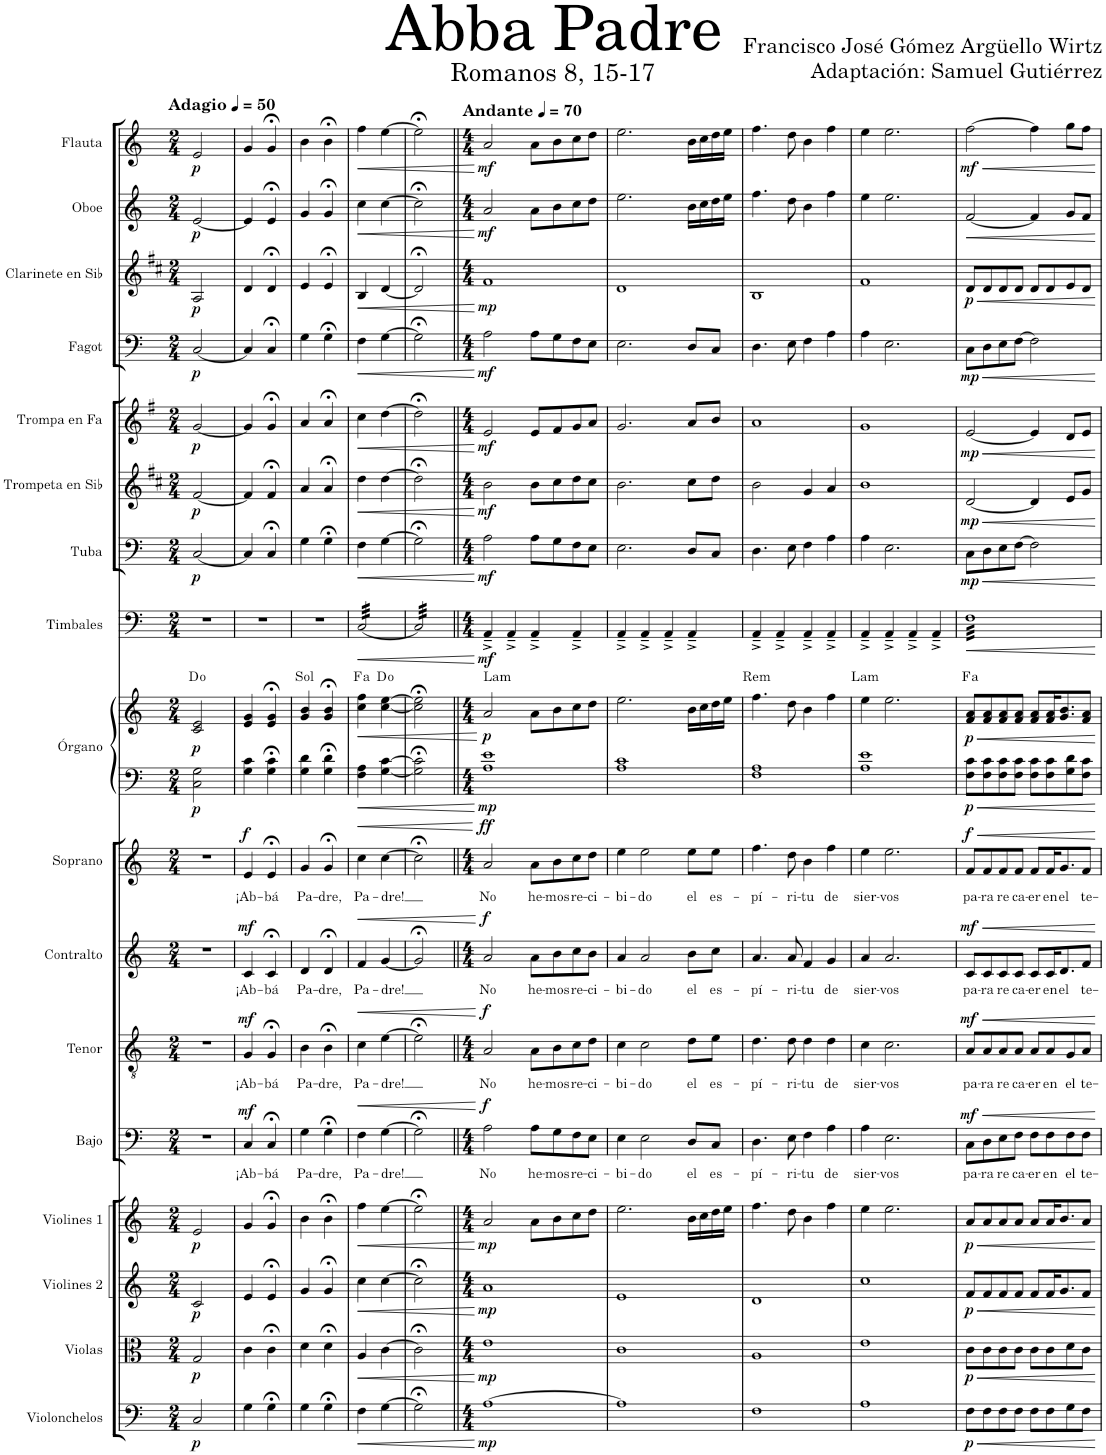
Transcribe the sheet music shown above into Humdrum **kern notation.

**kern	**dynam	**kern	**dynam	**kern	**dynam	**kern	**dynam	**kern	**text	**dynam	**kern	**text	**dynam	**kern	**text	**dynam	**kern	**text	**dynam	**kern	**kern	**dynam	**harte	**kern	**dynam	**kern	**dynam	**kern	**dynam	**kern	**dynam	**kern	**dynam	**kern	**dynam	**kern	**dynam	**kern	**dynam
*part17	*part17	*part16	*part16	*part15	*part15	*part14	*part14	*part13	*part13	*part13	*part12	*part12	*part12	*part11	*part11	*part11	*part10	*part10	*part10	*part9	*part9	*part9	*part9	*part8	*part8	*part7	*part7	*part6	*part6	*part5	*part5	*part4	*part4	*part3	*part3	*part2	*part2	*part1	*part1
*staff18	*staff18	*staff17	*staff17	*staff16	*staff16	*staff15	*staff15	*staff14	*staff14	*staff14	*staff13	*staff13	*staff13	*staff12	*staff12	*staff12	*staff11	*staff11	*staff11	*staff10	*staff9	*staff9/10	*	*staff8	*staff8	*staff7	*staff7	*staff6	*staff6	*staff5	*staff5	*staff4	*staff4	*staff3	*staff3	*staff2	*staff2	*staff1	*staff1
*I"Violonchelos	*	*I"Violas	*	*I"Violines 2	*	*I"Violines 1	*	*I"Bajo	*	*	*I"Tenor	*	*	*I"Contralto	*	*	*I"Soprano	*	*	*I"Órgano	*	*	*	*I"Timbales	*	*I"Tuba	*	*I"Trompeta en Sib	*	*I"Trompa en Fa	*	*I"Fagot	*	*I"Clarinete en Sib	*	*I"Oboe	*	*I"Flauta	*
*I'Vcs.	*	*I'Vlas.	*	*I'Vlns. 2	*	*I'Vlns. 1	*	*I'B.	*	*	*I'T.	*	*	*I'C.	*	*	*I'S.	*	*	*	*	*	*	*I'Timb.	*	*I'Tba.	*	*I'Tpt. en Sib	*	*	*	*I'Fg.	*	*I'Cl. en Sib	*	*I'Ob.	*	*I'Fl.	*
*clefF4	*	*clefC3	*	*clefG2	*	*clefG2	*	*clefF4	*	*	*clefGv2	*	*	*clefG2	*	*	*clefG2	*	*	*clefF4	*clefG2	*	*	*clefF4	*	*clefF4	*	*clefG2	*	*clefG2	*	*clefF4	*	*clefG2	*	*clefG2	*	*clefG2	*
*	*	*	*	*	*	*	*	*	*	*	*	*	*	*	*	*	*	*	*	*	*	*	*	*	*	*	*	*Trd1c2	*	*Trd4c7	*	*	*	*Trd1c2	*	*	*	*	*
*k[]	*	*k[]	*	*k[]	*	*k[]	*	*k[]	*	*	*k[]	*	*	*k[]	*	*	*k[]	*	*	*k[]	*k[]	*	*	*k[]	*	*k[]	*	*k[f#c#]	*	*k[f#]	*	*k[]	*	*k[f#c#]	*	*k[]	*	*k[]	*
*M2/4	*	*M2/4	*	*M2/4	*	*M2/4	*	*M2/4	*	*	*M2/4	*	*	*M2/4	*	*	*M2/4	*	*	*M2/4	*M2/4	*	*	*M2/4	*	*M2/4	*	*M2/4	*	*M2/4	*	*M2/4	*	*M2/4	*	*M2/4	*	*M2/4	*
*MM50	*	*MM50	*	*MM50	*	*MM50	*	*MM50	*	*	*MM50	*	*	*MM50	*	*	*MM50	*	*	*MM50	*MM50	*	*	*MM50	*	*MM50	*	*MM50	*	*MM50	*	*MM50	*	*MM50	*	*MM50	*	*MM50	*
=1	=1	=1	=1	=1	=1	=1	=1	=1	=1	=1	=1	=1	=1	=1	=1	=1	=1	=1	=1	=1	=1	=1	=1	=1	=1	=1	=1	=1	=1	=1	=1	=1	=1	=1	=1	=1	=1	=1	=1
!	!	!	!	!	!	!	!	!	!	!	!	!	!	!	!	!	!	!	!	!	!	!	!	!	!	!	!	!	!	!	!	!	!	!	!	!	!	!LO:TX:a:B:t=Adagio	!
!	!LO:DY:b	!	!LO:DY:b	!	!LO:DY:b	!	!LO:DY:b	!	!	!	!	!	!	!	!	!	!	!	!	!	!	!LO:DY:b=2	!	!	!	!	!	!	!	!	!	!	!	!	!	!	!	!	!
!	!	!	!	!	!	!	!	!	!	!	!	!	!	!	!	!	!	!	!	!	!	!LO:DY:n=1:b	!	!	!	!	!LO:DY:b	!	!LO:DY:b	!	!LO:DY:b	!	!LO:DY:b	!	!LO:DY:b	!	!LO:DY:b	!	!LO:DY:b
2C/	p	2G/	p	2c/	p	2e/	p	2r	.	.	2r	.	.	2r	.	.	2r	.	.	2C\ 2G\	2c/ 2e/	p p	D:dim	2r	.	[2C/	p	[2f#/	p	[2g/	p	[2C/	p	2A/	p	[2e/	p	2e/	p
=2	=2	=2	=2	=2	=2	=2	=2	=2	=2	=2	=2	=2	=2	=2	=2	=2	=2	=2	=2	=2	=2	=2	=2	=2	=2	=2	=2	=2	=2	=2	=2	=2	=2	=2	=2	=2	=2	=2	=2
!	!	!	!	!	!	!	!	!	!LO:LY:b	!LO:DY:a	!	!LO:LY:b	!LO:DY:a	!	!LO:LY:b	!LO:DY:a	!	!LO:LY:b	!LO:DY:a	!	!	!	!	!	!	!	!	!	!	!	!	!	!	!	!	!	!	!	!
4G\	.	4c\	.	4e/	.	4g/	.	4C/	¡Ab-	mf	4G/	¡Ab-	mf	4c/	¡Ab-	mf	4e/	¡Ab-	f	4G\ 4c\	4e/ 4g/	.	.	2r	.	4C/]	.	4f#/]	.	4g/]	.	4C/]	.	4d/	.	4e/]	.	4g/	.
!	!	!	!	!	!	!	!	!	!LO:LY:b	!	!	!LO:LY:b	!	!	!LO:LY:b	!	!	!LO:LY:b	!	!	!	!	!	!	!	!	!	!	!	!	!	!	!	!	!	!	!	!	!
4G;<\	.	4c;<\	.	4e;</	.	4g;</	.	4C;</	-bá	.	4G;</	-bá	.	4c;</	-bá	.	4e;</	-bá	.	4G\;< 4c\;<	4e/;< 4g/;<	.	.	.	.	4C;</	.	4f#;</	.	4g;</	.	4C;</	.	4d;</	.	4e;</	.	4g;</	.
=3	=3	=3	=3	=3	=3	=3	=3	=3	=3	=3	=3	=3	=3	=3	=3	=3	=3	=3	=3	=3	=3	=3	=3	=3	=3	=3	=3	=3	=3	=3	=3	=3	=3	=3	=3	=3	=3	=3	=3
!	!	!	!	!	!	!	!	!	!LO:LY:b	!	!	!LO:LY:b	!	!	!LO:LY:b	!	!	!LO:LY:b	!	!	!	!	!LO:H:kt=Sol	!	!	!	!	!	!	!	!	!	!	!	!	!	!	!	!
4G\	.	4d\	.	4g/	.	4b\	.	4G\	Pa-	.	4B\	Pa-	.	4d/	Pa-	.	4g/	Pa-	.	4G\ 4d\	4g/ 4b/	.	N	2r	.	4G\	.	4a/	.	4a/	.	4G\	.	4e/	.	4g/	.	4b\	.
!	!	!	!	!	!	!	!	!	!LO:LY:b	!	!	!LO:LY:b	!	!	!LO:LY:b	!	!	!LO:LY:b	!	!	!	!	!	!	!	!	!	!	!	!	!	!	!	!	!	!	!	!	!
4G;<\	.	4d;<\	.	4g;</	.	4b;<\	.	4G;<\	-dre,	.	4B;<\	-dre,	.	4d;</	-dre,	.	4g;</	-dre,	.	4G\;< 4d\;<	4g/;< 4b/;<	.	.	.	.	4G;<\	.	4a;</	.	4a;</	.	4G;<\	.	4e;</	.	4g;</	.	4b;<\	.
=4	=4	=4	=4	=4	=4	=4	=4	=4	=4	=4	=4	=4	=4	=4	=4	=4	=4	=4	=4	=4	=4	=4	=4	=4	=4	=4	=4	=4	=4	=4	=4	=4	=4	=4	=4	=4	=4	=4	=4
!	!LO:HP:b	!	!LO:HP:b	!	!LO:HP:b	!	!LO:HP:b	!	!LO:LY:b	!LO:HP:b	!	!LO:LY:b	!LO:HP:b	!	!LO:LY:b	!LO:HP:b	!	!LO:LY:b	!LO:HP:b	!	!	!LO:HP:b	!LO:H:kt=a	!	!LO:HP:b	!	!LO:HP:b	!	!LO:HP:b	!	!LO:HP:b	!	!LO:HP:b	!	!LO:HP:b	!	!LO:HP:b	!	!LO:HP:b
*	*	*	*	*	*	*	*	*	*	*	*	*	*	*	*	*	*	*	*	*	*	*	*	*tremolo	*	*	*	*	*	*	*	*	*	*	*	*	*	*	*
4F\	<	4A/	<	4cc\	<	4ff\	<	4F\	Pa-	<	4c\	Pa-	<	4f/	Pa-	<	4cc\	Pa-	<	4F\ 4A\	4cc\ 4ff\	<	.	[32C/LLL	<	4F\	<	4dd\	<	4cc\	<	4F\	<	4B/	<	4cc\	<	4ff\	<
.	.	.	.	.	.	.	.	.	.	.	.	.	.	.	.	.	.	.	.	.	.	.	.	32C/	.	.	.	.	.	.	.	.	.	.	.	.	.	.	.
.	.	.	.	.	.	.	.	.	.	.	.	.	.	.	.	.	.	.	.	.	.	.	.	32C/	.	.	.	.	.	.	.	.	.	.	.	.	.	.	.
.	.	.	.	.	.	.	.	.	.	.	.	.	.	.	.	.	.	.	.	.	.	.	.	32C/	.	.	.	.	.	.	.	.	.	.	.	.	.	.	.
.	.	.	.	.	.	.	.	.	.	.	.	.	.	.	.	.	.	.	.	.	.	.	.	32C/	.	.	.	.	.	.	.	.	.	.	.	.	.	.	.
.	.	.	.	.	.	.	.	.	.	.	.	.	.	.	.	.	.	.	.	.	.	.	.	32C/	.	.	.	.	.	.	.	.	.	.	.	.	.	.	.
.	.	.	.	.	.	.	.	.	.	.	.	.	.	.	.	.	.	.	.	.	.	.	.	32C/	.	.	.	.	.	.	.	.	.	.	.	.	.	.	.
.	.	.	.	.	.	.	.	.	.	.	.	.	.	.	.	.	.	.	.	.	.	.	.	32C/	.	.	.	.	.	.	.	.	.	.	.	.	.	.	.
!	!	!	!	!	!	!	!	!	!LO:LY:b	!	!	!LO:LY:b	!	!	!LO:LY:b	!	!	!LO:LY:b	!	!	!	!	!	!	!	!	!	!	!	!	!	!	!	!	!	!	!	!	!
[4G\	.	[4c\	.	[4cc\	.	[4ee\	.	[4G\	-dre!	.	[4e\	-dre!	.	[4g/	-dre!	.	[4cc\	-dre!	.	[4G\ [4c\	[4cc\ [4ee\	.	D:dim	32C/	.	[4G\	.	[4dd\	.	[4dd\	.	[4G\	.	[4d/	.	[4cc\	.	[4ee\	.
.	.	.	.	.	.	.	.	.	.	.	.	.	.	.	.	.	.	.	.	.	.	.	.	32C/	.	.	.	.	.	.	.	.	.	.	.	.	.	.	.
.	.	.	.	.	.	.	.	.	.	.	.	.	.	.	.	.	.	.	.	.	.	.	.	32C/	.	.	.	.	.	.	.	.	.	.	.	.	.	.	.
.	.	.	.	.	.	.	.	.	.	.	.	.	.	.	.	.	.	.	.	.	.	.	.	32C/	.	.	.	.	.	.	.	.	.	.	.	.	.	.	.
.	.	.	.	.	.	.	.	.	.	.	.	.	.	.	.	.	.	.	.	.	.	.	.	32C/	.	.	.	.	.	.	.	.	.	.	.	.	.	.	.
.	.	.	.	.	.	.	.	.	.	.	.	.	.	.	.	.	.	.	.	.	.	.	.	32C/	.	.	.	.	.	.	.	.	.	.	.	.	.	.	.
.	.	.	.	.	.	.	.	.	.	.	.	.	.	.	.	.	.	.	.	.	.	.	.	32C/	.	.	.	.	.	.	.	.	.	.	.	.	.	.	.
.	.	.	.	.	.	.	.	.	.	.	.	.	.	.	.	.	.	.	.	.	.	.	.	32C/JJJ	.	.	.	.	.	.	.	.	.	.	.	.	.	.	.
=5	=5	=5	=5	=5	=5	=5	=5	=5	=5	=5	=5	=5	=5	=5	=5	=5	=5	=5	=5	=5	=5	=5	=5	=5	=5	=5	=5	=5	=5	=5	=5	=5	=5	=5	=5	=5	=5	=5	=5
2G;<\]	.	2c;<\]	.	2cc;<\]	.	2ee;<\]	.	2G;<\]	.	.	2e;<\]	.	.	2g;</]	.	.	2cc;<\]	.	.	2G\];< 2c\];<	2cc\];< 2ee\];<	.	.	32C/]LLL	.	2G;<\]	.	2dd;<\]	.	2dd;<\]	.	2G;<\]	.	2d;</]	.	2cc;<\]	.	2ee;<\]	.
.	.	.	.	.	.	.	.	.	.	.	.	.	.	.	.	.	.	.	.	.	.	.	.	32C/	.	.	.	.	.	.	.	.	.	.	.	.	.	.	.
.	.	.	.	.	.	.	.	.	.	.	.	.	.	.	.	.	.	.	.	.	.	.	.	32C/	.	.	.	.	.	.	.	.	.	.	.	.	.	.	.
.	.	.	.	.	.	.	.	.	.	.	.	.	.	.	.	.	.	.	.	.	.	.	.	32C/	.	.	.	.	.	.	.	.	.	.	.	.	.	.	.
.	.	.	.	.	.	.	.	.	.	.	.	.	.	.	.	.	.	.	.	.	.	.	.	32C/	.	.	.	.	.	.	.	.	.	.	.	.	.	.	.
.	.	.	.	.	.	.	.	.	.	.	.	.	.	.	.	.	.	.	.	.	.	.	.	32C/	.	.	.	.	.	.	.	.	.	.	.	.	.	.	.
.	.	.	.	.	.	.	.	.	.	.	.	.	.	.	.	.	.	.	.	.	.	.	.	32C/	.	.	.	.	.	.	.	.	.	.	.	.	.	.	.
.	.	.	.	.	.	.	.	.	.	.	.	.	.	.	.	.	.	.	.	.	.	.	.	32C/	.	.	.	.	.	.	.	.	.	.	.	.	.	.	.
.	.	.	.	.	.	.	.	.	.	.	.	.	.	.	.	.	.	.	.	.	.	.	.	32C/	.	.	.	.	.	.	.	.	.	.	.	.	.	.	.
.	.	.	.	.	.	.	.	.	.	.	.	.	.	.	.	.	.	.	.	.	.	.	.	32C/	.	.	.	.	.	.	.	.	.	.	.	.	.	.	.
.	.	.	.	.	.	.	.	.	.	.	.	.	.	.	.	.	.	.	.	.	.	.	.	32C/	.	.	.	.	.	.	.	.	.	.	.	.	.	.	.
.	.	.	.	.	.	.	.	.	.	.	.	.	.	.	.	.	.	.	.	.	.	.	.	32C/	.	.	.	.	.	.	.	.	.	.	.	.	.	.	.
.	.	.	.	.	.	.	.	.	.	.	.	.	.	.	.	.	.	.	.	.	.	.	.	32C/	.	.	.	.	.	.	.	.	.	.	.	.	.	.	.
.	.	.	.	.	.	.	.	.	.	.	.	.	.	.	.	.	.	.	.	.	.	.	.	32C/	.	.	.	.	.	.	.	.	.	.	.	.	.	.	.
.	.	.	.	.	.	.	.	.	.	.	.	.	.	.	.	.	.	.	.	.	.	.	.	32C/	.	.	.	.	.	.	.	.	.	.	.	.	.	.	.
.	.	.	.	.	.	.	.	.	.	.	.	.	.	.	.	.	.	.	.	.	.	.	.	32C/JJJ	.	.	.	.	.	.	.	.	.	.	.	.	.	.	.
*	*	*	*	*	*	*	*	*	*	*	*	*	*	*	*	*	*	*	*	*	*	*	*	*Xtremolo	*	*	*	*	*	*	*	*	*	*	*	*	*	*	*
.	[	.	[	.	[	.	[	.	.	[	.	.	[	.	.	[	.	.	[	.	.	[	.	.	[	.	[	.	[	.	[	.	[	.	[	.	[	.	[
=6||	=6||	=6||	=6||	=6||	=6||	=6||	=6||	=6||	=6||	=6||	=6||	=6||	=6||	=6||	=6||	=6||	=6||	=6||	=6||	=6||	=6||	=6||	=6||	=6||	=6||	=6||	=6||	=6||	=6||	=6||	=6||	=6||	=6||	=6||	=6||	=6||	=6||	=6||	=6||
*M4/4	*	*M4/4	*	*M4/4	*	*M4/4	*	*M4/4	*	*	*M4/4	*	*	*M4/4	*	*	*M4/4	*	*	*M4/4	*M4/4	*	*	*M4/4	*	*M4/4	*	*M4/4	*	*M4/4	*	*M4/4	*	*M4/4	*	*M4/4	*	*M4/4	*
*	*	*	*	*	*	*	*	*	*	*	*	*	*	*	*	*	*	*	*	*	*	*	*	*	*	*	*	*	*	*	*	*	*	*	*	*	*	*MM70	*
!	!	!	!	!	!	!	!	!	!	!	!	!	!	!	!	!	!	!	!	!	!	!	!	!	!	!	!	!	!	!	!	!	!	!	!	!	!	!LO:TX:a:B:t=Andante	!
!	!LO:DY:b	!	!LO:DY:b	!	!LO:DY:b	!	!LO:DY:b	!	!LO:LY:b	!LO:DY:a	!	!LO:LY:b	!LO:DY:a	!	!LO:LY:b	!LO:DY:a	!	!LO:LY:b	!LO:DY:a	!	!	!LO:DY:b=2	!	!	!	!	!	!	!	!	!	!	!	!	!	!	!	!	!
!	!	!	!	!	!	!	!	!	!	!	!	!	!	!	!	!	!	!	!	!	!	!LO:DY:n=1:b	!LO:H:kt=Lam	!	!LO:DY:b	!	!LO:DY:b	!	!LO:DY:b	!	!LO:DY:b	!	!LO:DY:b	!	!LO:DY:b	!	!LO:DY:b	!	!LO:DY:b
[1A	mp	1e	mp	1a	mp	2a/	mp	2A\	No	f	2A/	No	f	2a/	No	f	2a/	No	ff	1A 1e	2a/	mp p	N	4AA~^/	mf	2A\	mf	2b\	mf	2e/	mf	2A\	mf	1f#	mp	2a/	mf	2a/	mf
.	.	.	.	.	.	.	.	.	.	.	.	.	.	.	.	.	.	.	.	.	.	.	.	4AA~^/	.	.	.	.	.	.	.	.	.	.	.	.	.	.	.
!	!	!	!	!	!	!	!	!	!LO:LY:b	!	!	!LO:LY:b	!	!	!LO:LY:b	!	!	!LO:LY:b	!	!	!	!	!	!	!	!	!	!	!	!	!	!	!	!	!	!	!	!	!
.	.	.	.	.	.	8a\L	.	8A\L	he-	.	8A\L	he-	.	8a\L	he-	.	8a\L	he-	.	.	8a\L	.	.	4AA~^/	.	8A\L	.	8b\L	.	8e/L	.	8A\L	.	.	.	8a\L	.	8a\L	.
!	!	!	!	!	!	!	!	!	!LO:LY:b	!	!	!LO:LY:b	!	!	!LO:LY:b	!	!	!LO:LY:b	!	!	!	!	!	!	!	!	!	!	!	!	!	!	!	!	!	!	!	!	!
.	.	.	.	.	.	8b\	.	8G\	-mos	.	8B\	-mos	.	8b\	-mos	.	8b\	-mos	.	.	8b\	.	.	.	.	8G\	.	8cc#\	.	8f#/	.	8G\	.	.	.	8b\	.	8b\	.
!	!	!	!	!	!	!	!	!	!LO:LY:b	!	!	!LO:LY:b	!	!	!LO:LY:b	!	!	!LO:LY:b	!	!	!	!	!	!	!	!	!	!	!	!	!	!	!	!	!	!	!	!	!
.	.	.	.	.	.	8cc\	.	8F\	re-	.	8c\	re-	.	8cc\	re-	.	8cc\	re-	.	.	8cc\	.	.	4AA~^/	.	8F\	.	8dd\	.	8g/	.	8F\	.	.	.	8cc\	.	8cc\	.
!	!	!	!	!	!	!	!	!	!LO:LY:b	!	!	!LO:LY:b	!	!	!LO:LY:b	!	!	!LO:LY:b	!	!	!	!	!	!	!	!	!	!	!	!	!	!	!	!	!	!	!	!	!
.	.	.	.	.	.	8dd\J	.	8E\J	-ci-	.	8d\J	-ci-	.	8b\J	-ci-	.	8dd\J	-ci-	.	.	8dd\J	.	.	.	.	8E\J	.	8cc#\J	.	8a/J	.	8E\J	.	.	.	8dd\J	.	8dd\J	.
=7	=7	=7	=7	=7	=7	=7	=7	=7	=7	=7	=7	=7	=7	=7	=7	=7	=7	=7	=7	=7	=7	=7	=7	=7	=7	=7	=7	=7	=7	=7	=7	=7	=7	=7	=7	=7	=7	=7	=7
!	!	!	!	!	!	!	!	!	!LO:LY:b	!	!	!LO:LY:b	!	!	!LO:LY:b	!	!	!LO:LY:b	!	!	!	!	!	!	!	!	!	!	!	!	!	!	!	!	!	!	!	!	!
1A]	.	1c	.	1e	.	2.ee\	.	4E\	-bi-	.	4c\	-bi-	.	4a/	-bi-	.	4ee\	-bi-	.	1A 1c	2.ee\	.	.	4AA~^/	.	2.E\	.	2.b\	.	2.g/	.	2.E\	.	1d	.	2.ee\	.	2.ee\	.
!	!	!	!	!	!	!	!	!	!LO:LY:b	!	!	!LO:LY:b	!	!	!LO:LY:b	!	!	!LO:LY:b	!	!	!	!	!	!	!	!	!	!	!	!	!	!	!	!	!	!	!	!	!
.	.	.	.	.	.	.	.	2E\	-do	.	2c\	-do	.	2a/	-do	.	2ee\	-do	.	.	.	.	.	4AA~^/	.	.	.	.	.	.	.	.	.	.	.	.	.	.	.
.	.	.	.	.	.	.	.	.	.	.	.	.	.	.	.	.	.	.	.	.	.	.	.	4AA~^/	.	.	.	.	.	.	.	.	.	.	.	.	.	.	.
!	!	!	!	!	!	!	!	!	!LO:LY:b	!	!	!LO:LY:b	!	!	!LO:LY:b	!	!	!LO:LY:b	!	!	!	!	!	!	!	!	!	!	!	!	!	!	!	!	!	!	!	!	!
.	.	.	.	.	.	16b\LL	.	8D/L	el	.	8d\L	el	.	8b\L	el	.	8ee\L	el	.	.	16b\LL	.	.	4AA~^/	.	8D/L	.	8cc#\L	.	8a/L	.	8D/L	.	.	.	16b\LL	.	16b\LL	.
.	.	.	.	.	.	16cc\	.	.	.	.	.	.	.	.	.	.	.	.	.	.	16cc\	.	.	.	.	.	.	.	.	.	.	.	.	.	.	16cc\	.	16cc\	.
!	!	!	!	!	!	!	!	!	!LO:LY:b	!	!	!LO:LY:b	!	!	!LO:LY:b	!	!	!LO:LY:b	!	!	!	!	!	!	!	!	!	!	!	!	!	!	!	!	!	!	!	!	!
.	.	.	.	.	.	16dd\	.	8C/J	es-	.	8e\J	es-	.	8cc\J	es-	.	8ee\J	es-	.	.	16dd\	.	.	.	.	8C/J	.	8dd\J	.	8b/J	.	8C/J	.	.	.	16dd\	.	16dd\	.
.	.	.	.	.	.	16ee\JJ	.	.	.	.	.	.	.	.	.	.	.	.	.	.	16ee\JJ	.	.	.	.	.	.	.	.	.	.	.	.	.	.	16ee\JJ	.	16ee\JJ	.
=8	=8	=8	=8	=8	=8	=8	=8	=8	=8	=8	=8	=8	=8	=8	=8	=8	=8	=8	=8	=8	=8	=8	=8	=8	=8	=8	=8	=8	=8	=8	=8	=8	=8	=8	=8	=8	=8	=8	=8
!	!	!	!	!	!	!	!	!	!LO:LY:b	!	!	!LO:LY:b	!	!	!LO:LY:b	!	!	!LO:LY:b	!	!	!	!	!LO:H:kt=Rem	!	!	!	!	!	!	!	!	!	!	!	!	!	!	!	!
1F	.	1A	.	1d	.	4.ff\	.	4.D\	-pí-	.	4.d\	-pí-	.	4.a/	-pí-	.	4.ff\	-pí-	.	1F 1A	4.ff\	.	N	4AA~^/	.	4.D\	.	2b\	.	1a	.	4.D\	.	1B	.	4.ff\	.	4.ff\	.
.	.	.	.	.	.	.	.	.	.	.	.	.	.	.	.	.	.	.	.	.	.	.	.	4AA~^/	.	.	.	.	.	.	.	.	.	.	.	.	.	.	.
!	!	!	!	!	!	!	!	!	!LO:LY:b	!	!	!LO:LY:b	!	!	!LO:LY:b	!	!	!LO:LY:b	!	!	!	!	!	!	!	!	!	!	!	!	!	!	!	!	!	!	!	!	!
.	.	.	.	.	.	8dd\	.	8E\	-ri-	.	8d\	-ri-	.	8a/	-ri-	.	8dd\	-ri-	.	.	8dd\	.	.	.	.	8E\	.	.	.	.	.	8E\	.	.	.	8dd\	.	8dd\	.
!	!	!	!	!	!	!	!	!	!LO:LY:b	!	!	!LO:LY:b	!	!	!LO:LY:b	!	!	!LO:LY:b	!	!	!	!	!	!	!	!	!	!	!	!	!	!	!	!	!	!	!	!	!
.	.	.	.	.	.	4b\	.	4F\	-tu	.	4d\	-tu	.	4f/	-tu	.	4b\	-tu	.	.	4b\	.	.	4AA~^/	.	4F\	.	4g/	.	.	.	4F\	.	.	.	4b\	.	4b\	.
!	!	!	!	!	!	!	!	!	!LO:LY:b	!	!	!LO:LY:b	!	!	!LO:LY:b	!	!	!LO:LY:b	!	!	!	!	!	!	!	!	!	!	!	!	!	!	!	!	!	!	!	!	!
.	.	.	.	.	.	4ff\	.	4A\	de	.	4d\	de	.	4g/	de	.	4ff\	de	.	.	4ff\	.	.	4AA~^/	.	4A\	.	4a/	.	.	.	4A\	.	.	.	4ff\	.	4ff\	.
=9	=9	=9	=9	=9	=9	=9	=9	=9	=9	=9	=9	=9	=9	=9	=9	=9	=9	=9	=9	=9	=9	=9	=9	=9	=9	=9	=9	=9	=9	=9	=9	=9	=9	=9	=9	=9	=9	=9	=9
!	!	!	!	!	!	!	!	!	!LO:LY:b	!	!	!LO:LY:b	!	!	!LO:LY:b	!	!	!LO:LY:b	!	!	!	!	!LO:H:kt=Lam	!	!	!	!	!	!	!	!	!	!	!	!	!	!	!	!
1A	.	1e	.	1cc	.	4ee\	.	4A\	sier-	.	4c\	sier-	.	4a/	sier-	.	4ee\	sier-	.	1A 1e	4ee\	.	N	4AA~^/	.	4A\	.	1b	.	1g	.	4A\	.	1f#	.	4ee\	.	4ee\	.
!	!	!	!	!	!	!	!	!	!LO:LY:b	!	!	!LO:LY:b	!	!	!LO:LY:b	!	!	!LO:LY:b	!	!	!	!	!	!	!	!	!	!	!	!	!	!	!	!	!	!	!	!	!
.	.	.	.	.	.	2.ee\	.	2.E\	-vos	.	2.c\	-vos	.	2.a/	-vos	.	2.ee\	-vos	.	.	2.ee\	.	.	4AA~^/	.	2.E\	.	.	.	.	.	2.E\	.	.	.	2.ee\	.	2.ee\	.
.	.	.	.	.	.	.	.	.	.	.	.	.	.	.	.	.	.	.	.	.	.	.	.	4AA~^/	.	.	.	.	.	.	.	.	.	.	.	.	.	.	.
.	.	.	.	.	.	.	.	.	.	.	.	.	.	.	.	.	.	.	.	.	.	.	.	4AA~^/	.	.	.	.	.	.	.	.	.	.	.	.	.	.	.
=10	=10	=10	=10	=10	=10	=10	=10	=10	=10	=10	=10	=10	=10	=10	=10	=10	=10	=10	=10	=10	=10	=10	=10	=10	=10	=10	=10	=10	=10	=10	=10	=10	=10	=10	=10	=10	=10	=10	=10
!	!LO:HP:b	!	!LO:HP:b	!	!LO:HP:b	!	!LO:HP:b	!	!LO:LY:b	!LO:HP:b	!	!LO:LY:b	!LO:HP:b	!	!LO:LY:b	!LO:HP:b	!	!LO:LY:b	!LO:HP:b	!	!	!LO:HP:b	!	!	!LO:HP:b	!	!LO:HP:b	!	!LO:HP:b	!	!LO:HP:b	!	!LO:HP:b	!	!LO:HP:b	!	!LO:HP:b	!	!LO:HP:b
!	!LO:DY:n=1:b	!	!LO:DY:n=1:b	!	!LO:DY:n=1:b	!	!LO:DY:n=1:b	!	!	!LO:DY:n=1:a	!	!	!LO:DY:n=1:a	!	!	!LO:DY:n=1:a	!	!	!LO:DY:n=1:a	!	!	!LO:DY:n=1:b=2	!	!	!	!	!	!	!	!	!	!	!	!	!	!	!	!	!
!	!	!	!	!	!	!	!	!	!	!	!	!	!	!	!	!	!	!	!	!	!	!LO:DY:n=2:b	!LO:H:kt=a	!	!	!	!LO:DY:n=1:b	!	!LO:DY:n=1:b	!	!LO:DY:n=1:b	!	!LO:DY:n=1:b	!	!LO:DY:n=1:b	!	!	!	!LO:DY:n=1:b
*	*	*	*	*	*	*	*	*	*	*	*	*	*	*	*	*	*	*	*	*	*	*	*	*tremolo	*	*	*	*	*	*	*	*	*	*	*	*	*	*	*
8F\L	< p	8c\L	< p	8f/L	< p	8a/L	< p	8C\L	pa-	< mf	8A/L	pa-	< mf	8c/L	pa-	< mf	8f/L	pa-	< f	8F\ 8c\L	8f/ 8a/L	< p p	.	32FLLL	<	8C\L	< mp	[2d/	< mp	[2e/	< mp	8C\L	< mp	8d/L	< p	[2f/	<	[2ff\	< mf
.	.	.	.	.	.	.	.	.	.	.	.	.	.	.	.	.	.	.	.	.	.	.	.	32F	.	.	.	.	.	.	.	.	.	.	.	.	.	.	.
.	.	.	.	.	.	.	.	.	.	.	.	.	.	.	.	.	.	.	.	.	.	.	.	32F	.	.	.	.	.	.	.	.	.	.	.	.	.	.	.
.	.	.	.	.	.	.	.	.	.	.	.	.	.	.	.	.	.	.	.	.	.	.	.	32F	.	.	.	.	.	.	.	.	.	.	.	.	.	.	.
!	!	!	!	!	!	!	!	!	!LO:LY:b	!	!	!LO:LY:b	!	!	!LO:LY:b	!	!	!LO:LY:b	!	!	!	!	!	!	!	!	!	!	!	!	!	!	!	!	!	!	!	!	!
8F\	.	8c\	.	8f/	.	8a/	.	8D\	-ra	.	8A/	-ra	.	8c/	-ra	.	8f/	-ra	.	8F\ 8c\	8f/ 8a/	.	.	32F	.	8D\	.	.	.	.	.	8D\	.	8d/	.	.	.	.	.
.	.	.	.	.	.	.	.	.	.	.	.	.	.	.	.	.	.	.	.	.	.	.	.	32F	.	.	.	.	.	.	.	.	.	.	.	.	.	.	.
.	.	.	.	.	.	.	.	.	.	.	.	.	.	.	.	.	.	.	.	.	.	.	.	32F	.	.	.	.	.	.	.	.	.	.	.	.	.	.	.
.	.	.	.	.	.	.	.	.	.	.	.	.	.	.	.	.	.	.	.	.	.	.	.	32F	.	.	.	.	.	.	.	.	.	.	.	.	.	.	.
!	!	!	!	!	!	!	!	!	!LO:LY:b	!	!	!LO:LY:b	!	!	!LO:LY:b	!	!	!LO:LY:b	!	!	!	!	!	!	!	!	!	!	!	!	!	!	!	!	!	!	!	!	!
8F\	.	8c\	.	8f/	.	8a/	.	8E\	re	.	8A/	re	.	8c/	re	.	8f/	re	.	8F\ 8c\	8f/ 8a/	.	.	32F	.	8E\	.	.	.	.	.	8E\	.	8d/	.	.	.	.	.
.	.	.	.	.	.	.	.	.	.	.	.	.	.	.	.	.	.	.	.	.	.	.	.	32F	.	.	.	.	.	.	.	.	.	.	.	.	.	.	.
.	.	.	.	.	.	.	.	.	.	.	.	.	.	.	.	.	.	.	.	.	.	.	.	32F	.	.	.	.	.	.	.	.	.	.	.	.	.	.	.
.	.	.	.	.	.	.	.	.	.	.	.	.	.	.	.	.	.	.	.	.	.	.	.	32F	.	.	.	.	.	.	.	.	.	.	.	.	.	.	.
!	!	!	!	!	!	!	!	!	!LO:LY:b	!	!	!LO:LY:b	!	!	!LO:LY:b	!	!	!LO:LY:b	!	!	!	!	!	!	!	!	!	!	!	!	!	!	!	!	!	!	!	!	!
8F\J	.	8c\J	.	8f/J	.	8a/J	.	8F\J	ca-	.	8A/J	ca-	.	8c/J	ca-	.	8f/J	ca-	.	8F\ 8c\J	8f/ 8a/J	.	.	32F	.	[8F\J	.	.	.	.	.	[8F\J	.	8d/J	.	.	.	.	.
.	.	.	.	.	.	.	.	.	.	.	.	.	.	.	.	.	.	.	.	.	.	.	.	32F	.	.	.	.	.	.	.	.	.	.	.	.	.	.	.
.	.	.	.	.	.	.	.	.	.	.	.	.	.	.	.	.	.	.	.	.	.	.	.	32F	.	.	.	.	.	.	.	.	.	.	.	.	.	.	.
.	.	.	.	.	.	.	.	.	.	.	.	.	.	.	.	.	.	.	.	.	.	.	.	32F	.	.	.	.	.	.	.	.	.	.	.	.	.	.	.
!	!	!	!	!	!	!	!	!	!LO:LY:b	!	!	!LO:LY:b	!	!	!LO:LY:b	!	!	!LO:LY:b	!	!	!	!	!	!	!	!	!	!	!	!	!	!	!	!	!	!	!	!	!
8F\L	.	8c\L	.	8f/L	.	8a/L	.	8F\L	-er	.	8A/L	-er	.	8c/L	-er	.	8f/L	-er	.	8F\ 8c\L	8f/ 8a/L	.	.	32F	.	2F\]	.	4d/]	.	4e/]	.	2F\]	.	8d/L	.	4f/]	.	4ff\]	.
.	.	.	.	.	.	.	.	.	.	.	.	.	.	.	.	.	.	.	.	.	.	.	.	32F	.	.	.	.	.	.	.	.	.	.	.	.	.	.	.
.	.	.	.	.	.	.	.	.	.	.	.	.	.	.	.	.	.	.	.	.	.	.	.	32F	.	.	.	.	.	.	.	.	.	.	.	.	.	.	.
.	.	.	.	.	.	.	.	.	.	.	.	.	.	.	.	.	.	.	.	.	.	.	.	32F	.	.	.	.	.	.	.	.	.	.	.	.	.	.	.
!	!	!	!	!	!	!	!	!	!LO:LY:b	!	!	!LO:LY:b	!	!	!LO:LY:b	!	!	!LO:LY:b	!	!	!	!	!	!	!	!	!	!	!	!	!	!	!	!	!	!	!	!	!
8F\	.	8c\	.	16f/K	.	16a/K	.	8F\	en	.	8A/	en	.	16c/K	en	.	16f/K	en	.	8F\ 8c\	16f/ 16a/K	.	.	32F	.	.	.	.	.	.	.	.	.	8d/	.	.	.	.	.
.	.	.	.	.	.	.	.	.	.	.	.	.	.	.	.	.	.	.	.	.	.	.	.	32F	.	.	.	.	.	.	.	.	.	.	.	.	.	.	.
!	!	!	!	!	!	!	!	!	!	!	!	!	!	!	!LO:LY:b	!	!	!LO:LY:b	!	!	!	!	!	!	!	!	!	!	!	!	!	!	!	!	!	!	!	!	!
.	.	.	.	8.g/	.	8.b/	.	.	.	.	.	.	.	8.d/	el	.	8.g/	el	.	.	8.g/ 8.b/	.	.	32F	.	.	.	.	.	.	.	.	.	.	.	.	.	.	.
.	.	.	.	.	.	.	.	.	.	.	.	.	.	.	.	.	.	.	.	.	.	.	.	32F	.	.	.	.	.	.	.	.	.	.	.	.	.	.	.
!	!	!	!	!	!	!	!	!	!LO:LY:b	!	!	!LO:LY:b	!	!	!	!	!	!	!	!	!	!	!	!	!	!	!	!	!	!	!	!	!	!	!	!	!	!	!
8G\	.	8d\	.	.	.	.	.	8F\	el	.	8G/	el	.	.	.	.	.	.	.	8G\ 8d\	.	.	.	32F	.	.	.	8e/L	.	8d/L	.	.	.	8e/	.	8g/L	.	8gg\L	.
.	.	.	.	.	.	.	.	.	.	.	.	.	.	.	.	.	.	.	.	.	.	.	.	32F	.	.	.	.	.	.	.	.	.	.	.	.	.	.	.
.	.	.	.	.	.	.	.	.	.	.	.	.	.	.	.	.	.	.	.	.	.	.	.	32F	.	.	.	.	.	.	.	.	.	.	.	.	.	.	.
.	.	.	.	.	.	.	.	.	.	.	.	.	.	.	.	.	.	.	.	.	.	.	.	32F	.	.	.	.	.	.	.	.	.	.	.	.	.	.	.
!	!	!	!	!	!	!	!	!	!LO:LY:b	!	!	!LO:LY:b	!	!	!LO:LY:b	!	!	!LO:LY:b	!	!	!	!	!	!	!	!	!	!	!	!	!	!	!	!	!	!	!	!	!
8F\J	.	8c\J	.	8f/J	.	8a/J	.	8F\J	te-	.	8A/J	te-	.	8f/J	te-	.	8f/J	te-	.	8F\ 8c\J	8f/ 8a/J	.	.	32F	.	.	.	8g/J	.	8e/J	.	.	.	8d/J	.	8f/J	.	8ff\J	.
.	.	.	.	.	.	.	.	.	.	.	.	.	.	.	.	.	.	.	.	.	.	.	.	32F	.	.	.	.	.	.	.	.	.	.	.	.	.	.	.
.	.	.	.	.	.	.	.	.	.	.	.	.	.	.	.	.	.	.	.	.	.	.	.	32F	.	.	.	.	.	.	.	.	.	.	.	.	.	.	.
.	.	.	.	.	.	.	.	.	.	.	.	.	.	.	.	.	.	.	.	.	.	.	.	32FJJJ	.	.	.	.	.	.	.	.	.	.	.	.	.	.	.
*	*	*	*	*	*	*	*	*	*	*	*	*	*	*	*	*	*	*	*	*	*	*	*	*Xtremolo	*	*	*	*	*	*	*	*	*	*	*	*	*	*	*
.	[	.	[	.	[	.	[	.	.	[	.	.	[	.	.	[	.	.	[	.	.	[	.	.	[	.	[	.	[	.	[	.	[	.	[	.	[	.	[
=	=	=	=	=	=	=	=	=	=	=	=	=	=	=	=	=	=	=	=	=	=	=	=	=	=	=	=	=	=	=	=	=	=	=	=	=	=	=	=
*-	*-	*-	*-	*-	*-	*-	*-	*-	*-	*-	*-	*-	*-	*-	*-	*-	*-	*-	*-	*-	*-	*-	*-	*-	*-	*-	*-	*-	*-	*-	*-	*-	*-	*-	*-	*-	*-	*-	*-
